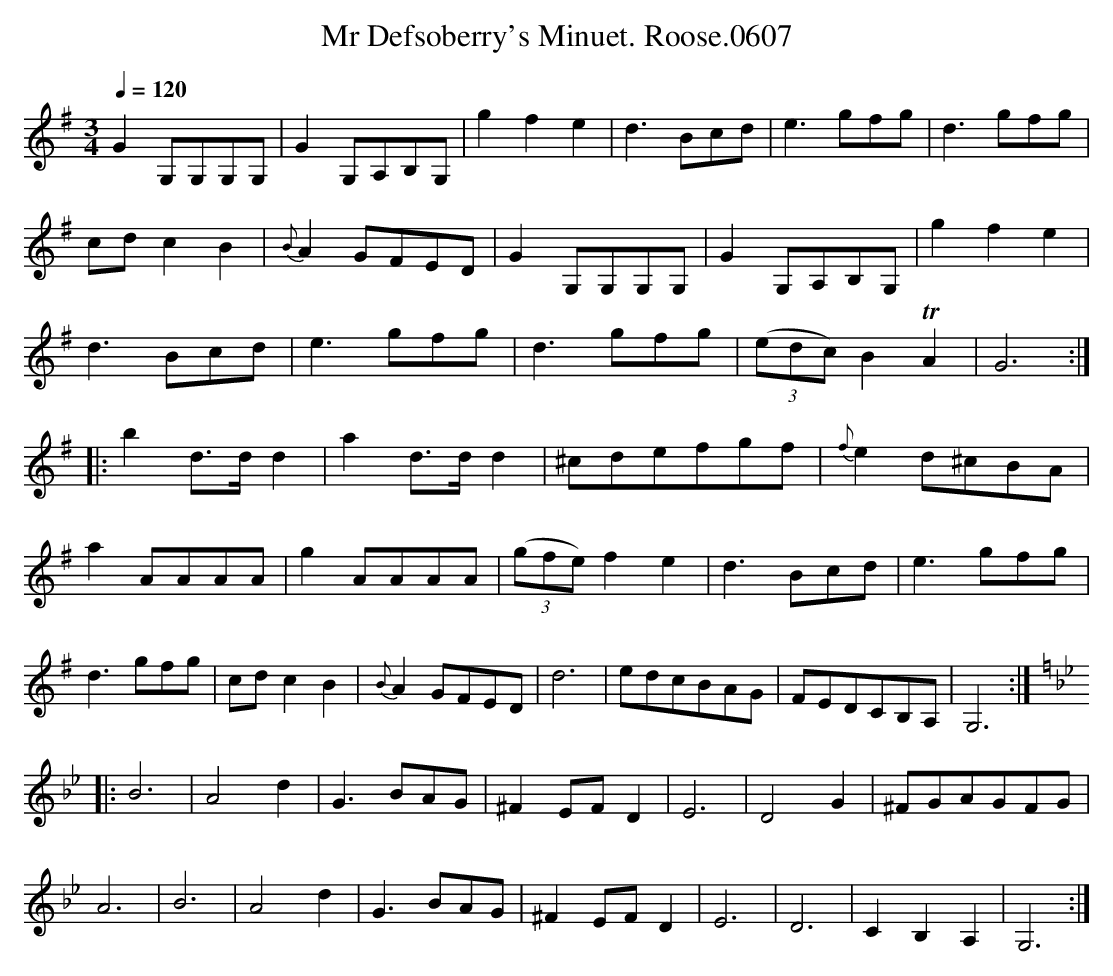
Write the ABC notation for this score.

X:1
T:Mr Defsoberry's Minuet. Roose.0607
M:3/4
L:1/8
Q:1/4=120
K:G
G2 G,G,G,G, | G2 G,A,B,G, | g2f2e2 | d3 Bcd | e3 gfg | d3 gfg |
cd c2B2 | {B}A2 GFED | G2 G,G,G,G, | G2 G,A,B,G, | g2f2e2 |
d3 Bcd | e3 gfg | d3 gfg | ((3edc) B2TA2 | G6:|
|:b2 d>d d2 | a2 d>d d2 | ^cdefgf | {f}e2 d^cBA |
a2 AAAA | g2 AAAA | ((3gfe) f2e2 | d3 Bcd | e3 gfg |
d3 gfg | cd c2B2 | {B}A2 GFED | d6 | edcBAG | FEDCB,A, | G,6:|
K:Gm
|: B6 | A4 d2 | G3 BAG | ^F2 EF D2 | E6 | D4 G2 | ^FGAGFG |
A6 | B6 | A4 d2 | G3 BAG | ^F2 EF D2 | E6 | D6 | C2B,2A,2 | G,6:|
